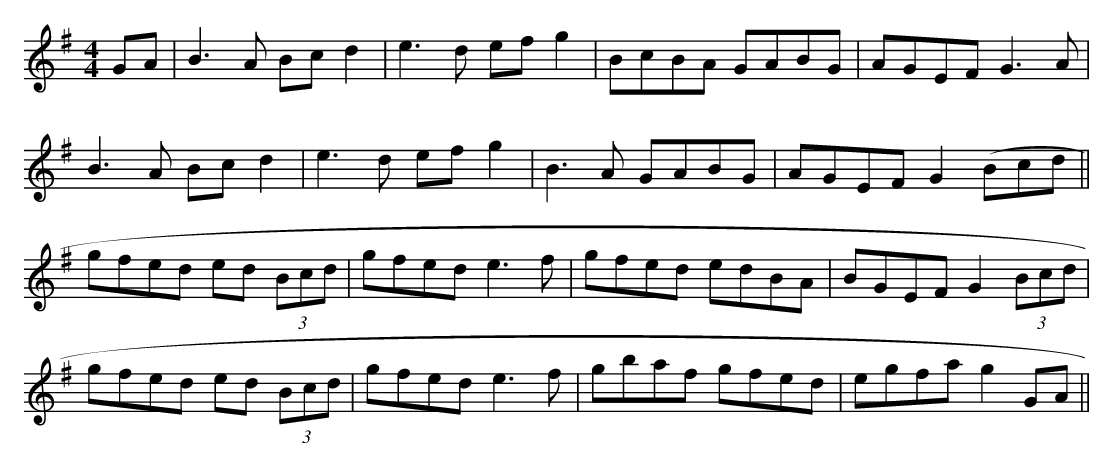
X:1
M:4/4
K:G
GA|B3A Bc d2|e3d ef g2|BcBA GABG|AGEF G3A|
B3A Bc d2|e3d ef g2|B3A GABG|AGEF G2 (Bcd||
gfed ed (3Bcd|gfed e3f|gfed edBA|BGEF G2 (3Bcd|
gfed ed (3Bcd|gfed e3f|gbaf gfed|egfa g2 GA||
